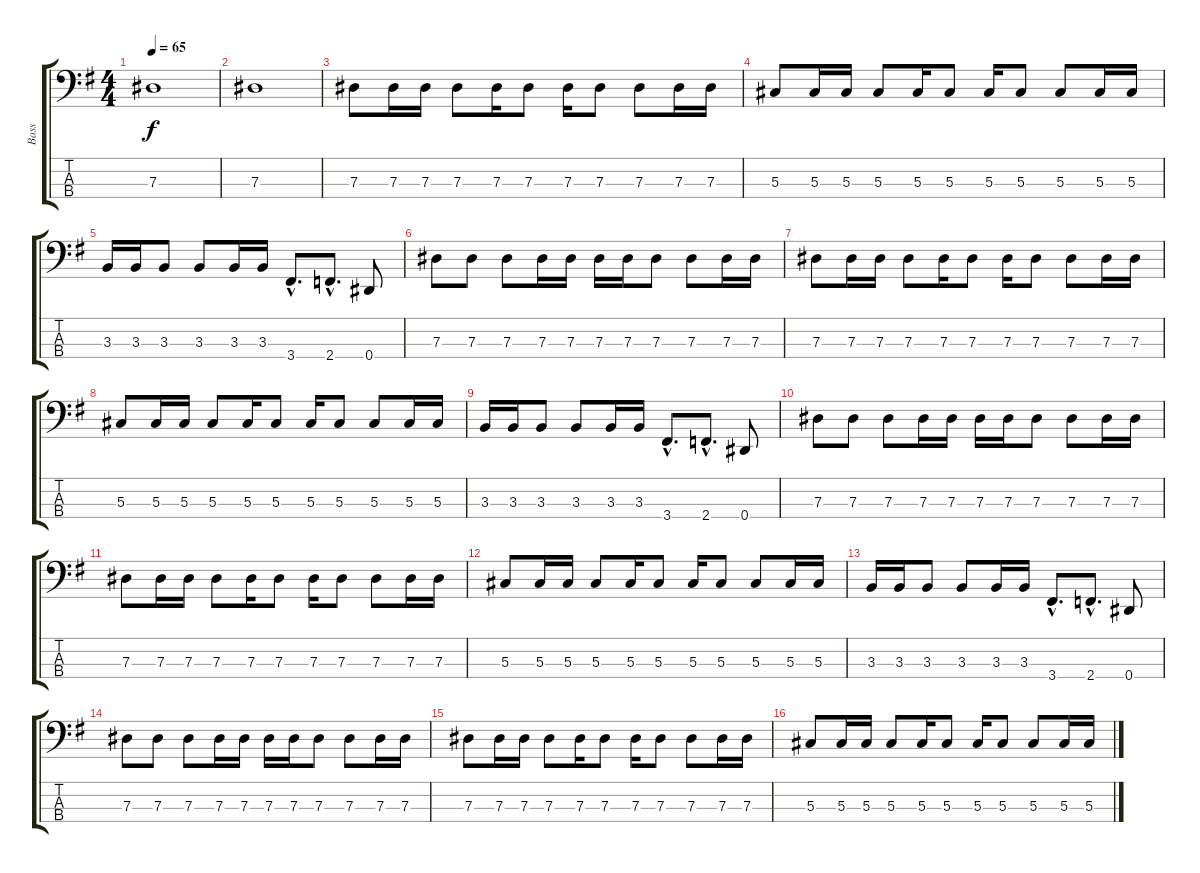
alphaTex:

\track ("Bass" "Bass") {instrument electricbassfinger}
\staff {score tabs}
\tuning (Gb2 Db2 Ab1 Eb1) {hide}
\ts (4 4)
\tempo 65
\clef f4
\ks eminor
7.3.1{dy f} |
7.3.1 |
7.3.8 7.3.16 7.3.16 7.3.8 7.3.16 7.3.8 7.3.16 7.3.8 7.3.8 7.3.16 7.3.16 |
5.3.8 5.3.16 5.3.16 5.3.8 5.3.16 5.3.8 5.3.16 5.3.8 5.3.8 5.3.16 5.3.16 |
3.3.16 3.3.16 3.3.8 3.3.8 3.3.16 3.3.16 3.4{hac}.8{d} 2.4{hac}.8{d} 0.4.8 |
7.3.8 7.3.8 7.3.8 7.3.16 7.3.16 7.3.16 7.3.16 7.3.8 7.3.8 7.3.16 7.3.16 |
7.3.8 7.3.16 7.3.16 7.3.8 7.3.16 7.3.8 7.3.16 7.3.8 7.3.8 7.3.16 7.3.16 |
5.3.8 5.3.16 5.3.16 5.3.8 5.3.16 5.3.8 5.3.16 5.3.8 5.3.8 5.3.16 5.3.16 |
3.3.16 3.3.16 3.3.8 3.3.8 3.3.16 3.3.16 3.4{hac}.8{d} 2.4{hac}.8{d} 0.4.8 |
7.3.8 7.3.8 7.3.8 7.3.16 7.3.16 7.3.16 7.3.16 7.3.8 7.3.8 7.3.16 7.3.16 |
7.3.8 7.3.16 7.3.16 7.3.8 7.3.16 7.3.8 7.3.16 7.3.8 7.3.8 7.3.16 7.3.16 |
5.3.8 5.3.16 5.3.16 5.3.8 5.3.16 5.3.8 5.3.16 5.3.8 5.3.8 5.3.16 5.3.16 |
3.3.16 3.3.16 3.3.8 3.3.8 3.3.16 3.3.16 3.4{hac}.8{d} 2.4{hac}.8{d} 0.4.8 |
7.3.8 7.3.8 7.3.8 7.3.16 7.3.16 7.3.16 7.3.16 7.3.8 7.3.8 7.3.16 7.3.16 |
7.3.8 7.3.16 7.3.16 7.3.8 7.3.16 7.3.8 7.3.16 7.3.8 7.3.8 7.3.16 7.3.16 |
5.3.8 5.3.16 5.3.16 5.3.8 5.3.16 5.3.8 5.3.16 5.3.8 5.3.8 5.3.16 5.3.16
